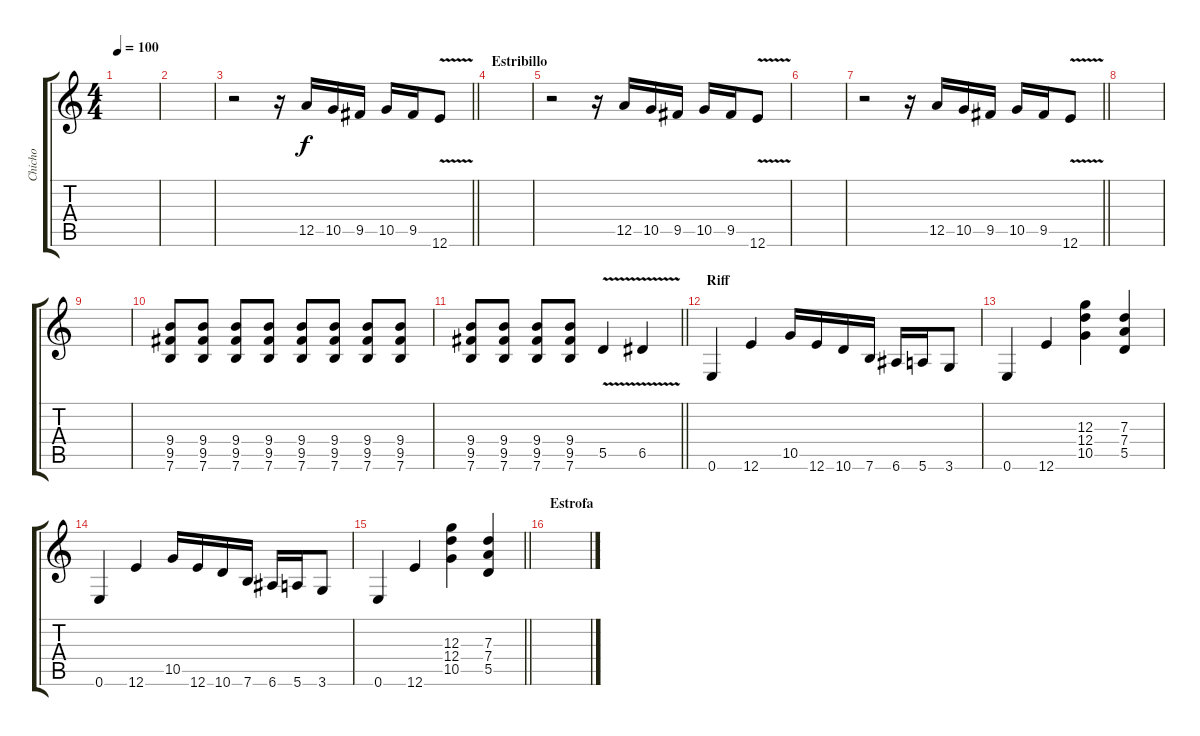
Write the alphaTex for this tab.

\track ("Chicho" "Chicho") {instrument distortionguitar}
\staff {score tabs}
\tuning (E4 B3 G3 D3 A2 E2) {hide}
\ts (4 4)
\tempo 100
\clef g2
\ks c
|
|
\barLineRight lightlight
r.2 r.16 12.5.16 10.5.16 9.5.16 10.5.16 9.5.16 12.6{v}.8 |
\section ("" "Estribillo")
|
r.2 r.16 12.5.16 10.5.16 9.5.16 10.5.16 9.5.16 12.6{v}.8 |
|
\barLineRight lightlight
r.2 r.16 12.5.16 10.5.16 9.5.16 10.5.16 9.5.16 12.6{v}.8 |
|
|
(9.4 9.5 7.6).8 (9.4 9.5 7.6).8 (9.4 9.5 7.6).8 (9.4 9.5 7.6).8 (9.4 9.5 7.6).8 (9.4 9.5 7.6).8 (9.4 9.5 7.6).8 (9.4 9.5 7.6).8 |
\barLineRight lightlight
(9.4 9.5 7.6).8 (9.4 9.5 7.6).8 (9.4 9.5 7.6).8 (9.4 9.5 7.6).8 5.5{v}.4 6.5{v}.4 |
\section ("" "Riff")
0.6.4 12.6.4 10.5.16 12.6.16 10.6.16 7.6.16 6.6.16 5.6.16 3.6.8 |
0.6.4 12.6.4 (12.3 12.4 10.5).4 (7.3 7.4 5.5).4 |
0.6.4 12.6.4 10.5.16 12.6.16 10.6.16 7.6.16 6.6.16 5.6.16 3.6.8 |
\barLineRight lightlight
0.6.4 12.6.4 (12.3 12.4 10.5).4 (7.3 7.4 5.5).4 |
\section ("" "Estrofa")
